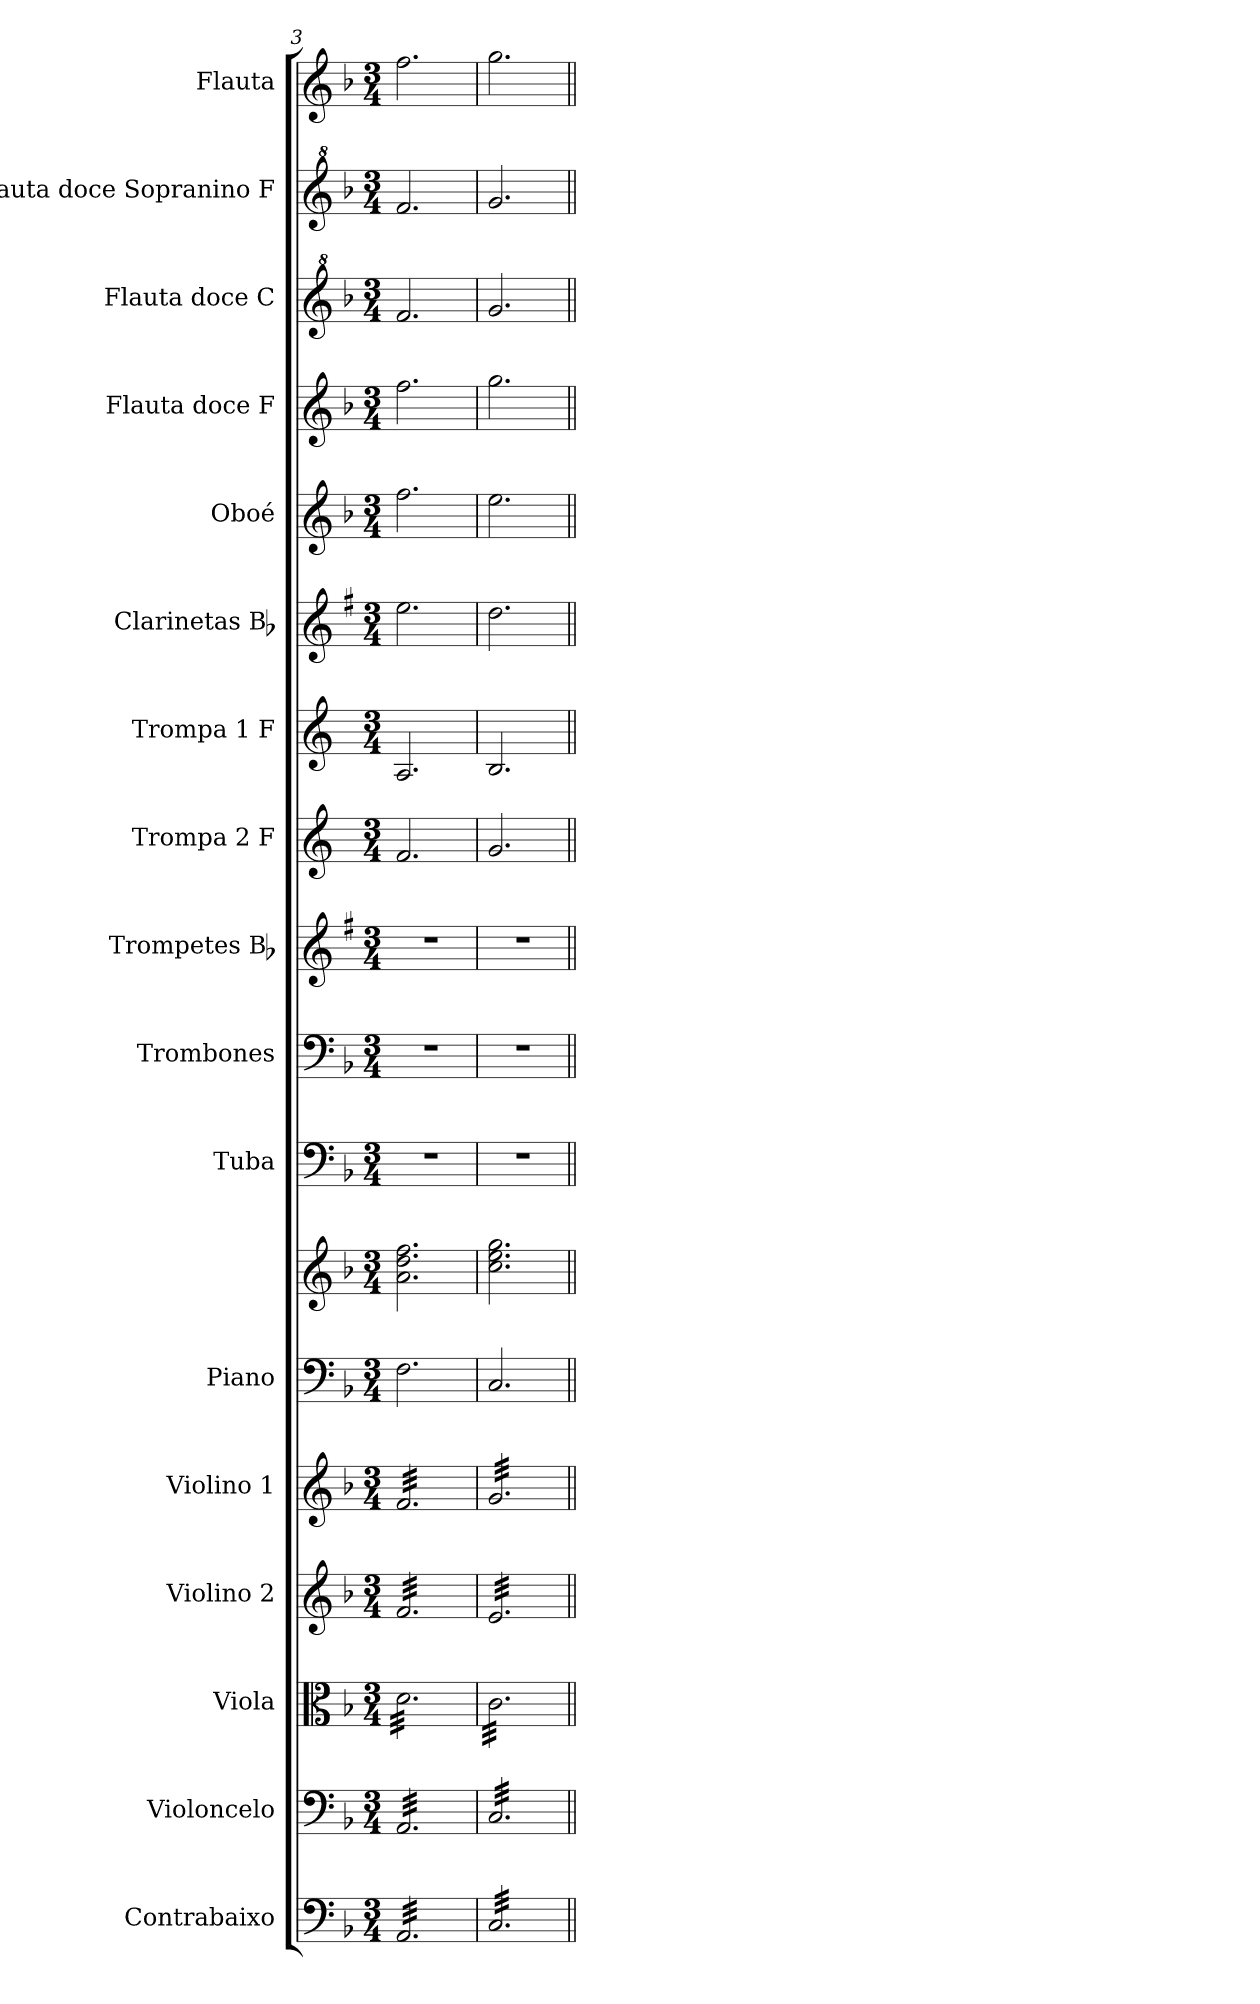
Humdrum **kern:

**kern	**kern	**kern	**kern	**kern	**kern	**kern	**kern	**kern	**kern	**kern	**kern	**kern	**kern	**kern	**kern	**kern	**kern
*part17	*part16	*part15	*part14	*part13	*part12	*part12	*part11	*part10	*part9	*part8	*part7	*part6	*part5	*part4	*part3	*part2	*part1
*staff18	*staff17	*staff16	*staff15	*staff14	*staff13	*staff12	*staff11	*staff10	*staff9	*staff8	*staff7	*staff6	*staff5	*staff4	*staff3	*staff2	*staff1
*I"Contrabaixo	*I"Violoncelo	*I"Viola	*I"Violino 2	*I"Violino 1	*I"Piano	*	*I"Tuba	*I"Trombones	*I"Trompetes Bb	*I"Trompa 2  F	*I"Trompa 1 F	*I"Clarinetas Bb	*I"Oboé	*I"Flauta doce F	*I"Flauta doce  C	*I"Flauta doce  Sopranino F	*I"Flauta
*I'Cb.	*I'Vc.	*I'Vla.	*I'Vln. 2	*I'Vln. 1	*I'Pno	*	*I'Tba.	*I'Tbn.	*I'Tpt.	*	*	*I'Cl.	*I'Ob.	*	*	*I'Fl. d. sop.	*I'Fl.
*clefF4	*clefF4	*clefC3	*clefG2	*clefG2	*clefF4	*clefG2	*clefF4	*clefF4	*clefG2	*clefG2	*clefG2	*clefG2	*clefG2	*clefG2	*clefG^2	*clefG^2	*clefG2
*ITrd7c12	*	*	*	*	*	*	*	*	*ITrd1c2	*ITrd4c7	*ITrd4c7	*ITrd1c2	*	*	*ITrd-7c-12	*ITrd-7c-12	*
*k[b-]	*k[b-]	*k[b-]	*k[b-]	*k[b-]	*k[b-]	*k[b-]	*k[b-]	*k[b-]	*k[b-]	*k[b-]	*k[b-]	*k[b-]	*k[b-]	*k[b-]	*k[b-]	*k[b-]	*k[b-]
*F:	*F:	*F:	*F:	*F:	*F:	*F:	*F:	*F:	*F:	*	*	*F:	*F:	*F:	*F:	*F:	*F:
*M3/4	*M3/4	*M3/4	*M3/4	*M3/4	*M3/4	*M3/4	*M3/4	*M3/4	*M3/4	*M3/4	*M3/4	*M3/4	*M3/4	*M3/4	*M3/4	*M3/4	*M3/4
=3	=3	=3	=3	=3	=3	=3	=3	=3	=3	=3	=3	=3	=3	=3	=3	=3	=3
*tremolo	*	*	*	*	*	*	*	*	*	*	*	*	*	*	*	*	*
*	*tremolo	*	*	*	*	*	*	*	*	*	*	*	*	*	*	*	*
*	*	*tremolo	*	*	*	*	*	*	*	*	*	*	*	*	*	*	*
*	*	*	*tremolo	*	*	*	*	*	*	*	*	*	*	*	*	*	*
*	*	*	*	*tremolo	*	*	*	*	*	*	*	*	*	*	*	*	*
32AAA/LLL	32AA/LLL	32d\LLL	32f/LLL	32f/LLL	2.F\	2.a\ 2.dd\ 2.ff\	2.r	2.r	2.r	2.B-/	2.D/	2.dd\	2.ff\	2.ff\	2.fff/	2.fff/	2.ff\
32AAA/	32AA/	32d\	32f/	32f/	.	.	.	.	.	.	.	.	.	.	.	.	.
32AAA/	32AA/	32d\	32f/	32f/	.	.	.	.	.	.	.	.	.	.	.	.	.
32AAA/	32AA/	32d\	32f/	32f/	.	.	.	.	.	.	.	.	.	.	.	.	.
32AAA/	32AA/	32d\	32f/	32f/	.	.	.	.	.	.	.	.	.	.	.	.	.
32AAA/	32AA/	32d\	32f/	32f/	.	.	.	.	.	.	.	.	.	.	.	.	.
32AAA/	32AA/	32d\	32f/	32f/	.	.	.	.	.	.	.	.	.	.	.	.	.
32AAA/	32AA/	32d\	32f/	32f/	.	.	.	.	.	.	.	.	.	.	.	.	.
32AAA/	32AA/	32d\	32f/	32f/	.	.	.	.	.	.	.	.	.	.	.	.	.
32AAA/	32AA/	32d\	32f/	32f/	.	.	.	.	.	.	.	.	.	.	.	.	.
32AAA/	32AA/	32d\	32f/	32f/	.	.	.	.	.	.	.	.	.	.	.	.	.
32AAA/	32AA/	32d\	32f/	32f/	.	.	.	.	.	.	.	.	.	.	.	.	.
32AAA/	32AA/	32d\	32f/	32f/	.	.	.	.	.	.	.	.	.	.	.	.	.
32AAA/	32AA/	32d\	32f/	32f/	.	.	.	.	.	.	.	.	.	.	.	.	.
32AAA/	32AA/	32d\	32f/	32f/	.	.	.	.	.	.	.	.	.	.	.	.	.
32AAA/	32AA/	32d\	32f/	32f/	.	.	.	.	.	.	.	.	.	.	.	.	.
32AAA/	32AA/	32d\	32f/	32f/	.	.	.	.	.	.	.	.	.	.	.	.	.
32AAA/	32AA/	32d\	32f/	32f/	.	.	.	.	.	.	.	.	.	.	.	.	.
32AAA/	32AA/	32d\	32f/	32f/	.	.	.	.	.	.	.	.	.	.	.	.	.
32AAA/	32AA/	32d\	32f/	32f/	.	.	.	.	.	.	.	.	.	.	.	.	.
32AAA/	32AA/	32d\	32f/	32f/	.	.	.	.	.	.	.	.	.	.	.	.	.
32AAA/	32AA/	32d\	32f/	32f/	.	.	.	.	.	.	.	.	.	.	.	.	.
32AAA/	32AA/	32d\	32f/	32f/	.	.	.	.	.	.	.	.	.	.	.	.	.
32AAA/JJJ	32AA/JJJ	32d\JJJ	32f/JJJ	32f/JJJ	.	.	.	.	.	.	.	.	.	.	.	.	.
=4	=4	=4	=4	=4	=4	=4	=4	=4	=4	=4	=4	=4	=4	=4	=4	=4	=4
32CC/LLL	32C/LLL	32c\LLL	32e/LLL	32g/LLL	2.C/	2.cc\ 2.ee\ 2.gg\	2.r	2.r	2.r	2.c/	2.E/	2.cc\	2.ee\	2.gg\	2.ggg/	2.ggg/	2.gg\
32CC/	32C/	32c\	32e/	32g/	.	.	.	.	.	.	.	.	.	.	.	.	.
32CC/	32C/	32c\	32e/	32g/	.	.	.	.	.	.	.	.	.	.	.	.	.
32CC/	32C/	32c\	32e/	32g/	.	.	.	.	.	.	.	.	.	.	.	.	.
32CC/	32C/	32c\	32e/	32g/	.	.	.	.	.	.	.	.	.	.	.	.	.
32CC/	32C/	32c\	32e/	32g/	.	.	.	.	.	.	.	.	.	.	.	.	.
32CC/	32C/	32c\	32e/	32g/	.	.	.	.	.	.	.	.	.	.	.	.	.
32CC/	32C/	32c\	32e/	32g/	.	.	.	.	.	.	.	.	.	.	.	.	.
32CC/	32C/	32c\	32e/	32g/	.	.	.	.	.	.	.	.	.	.	.	.	.
32CC/	32C/	32c\	32e/	32g/	.	.	.	.	.	.	.	.	.	.	.	.	.
32CC/	32C/	32c\	32e/	32g/	.	.	.	.	.	.	.	.	.	.	.	.	.
32CC/	32C/	32c\	32e/	32g/	.	.	.	.	.	.	.	.	.	.	.	.	.
32CC/	32C/	32c\	32e/	32g/	.	.	.	.	.	.	.	.	.	.	.	.	.
32CC/	32C/	32c\	32e/	32g/	.	.	.	.	.	.	.	.	.	.	.	.	.
32CC/	32C/	32c\	32e/	32g/	.	.	.	.	.	.	.	.	.	.	.	.	.
32CC/	32C/	32c\	32e/	32g/	.	.	.	.	.	.	.	.	.	.	.	.	.
32CC/	32C/	32c\	32e/	32g/	.	.	.	.	.	.	.	.	.	.	.	.	.
32CC/	32C/	32c\	32e/	32g/	.	.	.	.	.	.	.	.	.	.	.	.	.
32CC/	32C/	32c\	32e/	32g/	.	.	.	.	.	.	.	.	.	.	.	.	.
32CC/	32C/	32c\	32e/	32g/	.	.	.	.	.	.	.	.	.	.	.	.	.
32CC/	32C/	32c\	32e/	32g/	.	.	.	.	.	.	.	.	.	.	.	.	.
32CC/	32C/	32c\	32e/	32g/	.	.	.	.	.	.	.	.	.	.	.	.	.
32CC/	32C/	32c\	32e/	32g/	.	.	.	.	.	.	.	.	.	.	.	.	.
32CC/JJJ	32C/JJJ	32c\JJJ	32e/JJJ	32g/JJJ	.	.	.	.	.	.	.	.	.	.	.	.	.
*	*	*	*	*Xtremolo	*	*	*	*	*	*	*	*	*	*	*	*	*
*	*	*	*Xtremolo	*	*	*	*	*	*	*	*	*	*	*	*	*	*
*	*	*Xtremolo	*	*	*	*	*	*	*	*	*	*	*	*	*	*	*
*	*Xtremolo	*	*	*	*	*	*	*	*	*	*	*	*	*	*	*	*
*Xtremolo	*	*	*	*	*	*	*	*	*	*	*	*	*	*	*	*	*
=||	=||	=||	=||	=||	=||	=||	=||	=||	=||	=||	=||	=||	=||	=||	=||	=||	=||
*-	*-	*-	*-	*-	*-	*-	*-	*-	*-	*-	*-	*-	*-	*-	*-	*-	*-
